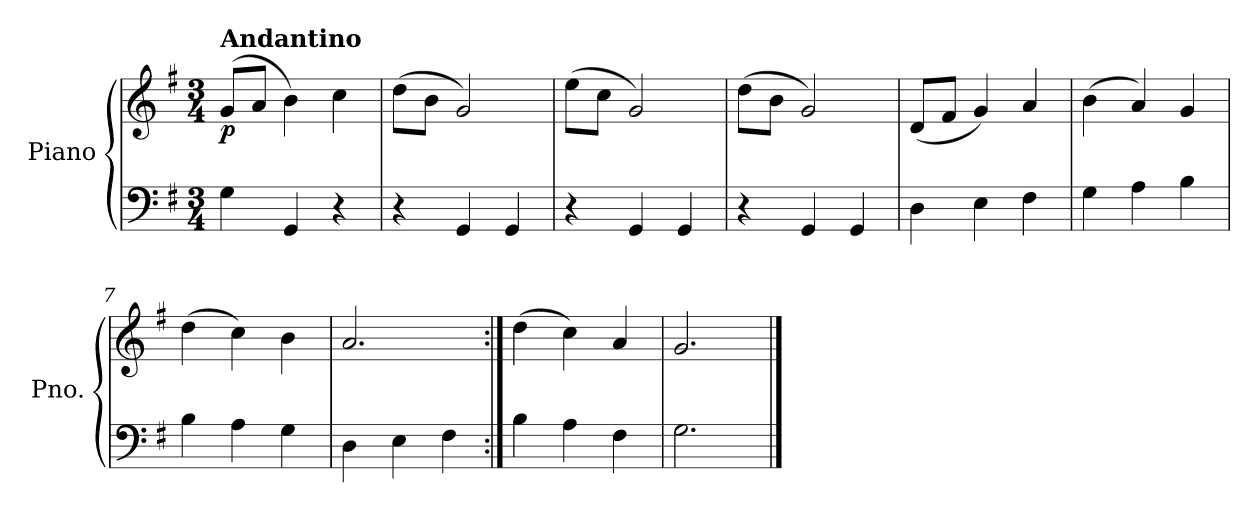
**kern	**kern	**dynam
*part1	*part1	*part1
*staff2	*staff1	*staff1/2
*I"Piano	*	*
*I'Pno.	*	*
*clefF4	*clefG2	*
*k[f#]	*k[f#]	*
*M3/4	*M3/4	*
*MM80	*MM80	*
=1	=1	=1
!	!LO:TX:a:B:t=Andantino	!
!	!	!LO:DY:b
4G\	(8g/L	p
.	8a/J	.
4GG/	4b\)	.
4r	4cc\	.
=2	=2	=2
4r	(8dd\L	.
.	8b\J	.
4GG/	2g/)	.
4GG/	.	.
=3	=3	=3
4r	(8ee\L	.
.	8cc\J	.
4GG/	2g/)	.
4GG/	.	.
=4	=4	=4
4r	(8dd\L	.
.	8b\J	.
4GG/	2g/)	.
4GG/	.	.
=5	=5	=5
4D\	(8d/L	.
.	8f#/J	.
4E\	4g/)	.
4F#\	4a/	.
!!LO:LB:g=z
=6	=6	=6
4G\	(4b\	.
4A\	4a/)	.
4B\	4g/	.
=7	=7	=7
4B\	(4dd\	.
4A\	4cc\)	.
4G\	4b\	.
=8	=8	=8
4D\	2.a/	.
4E\	.	.
4F#\	.	.
=9:|!	=9:|!	=9:|!
4B\	(4dd\	.
4A\	4cc\)	.
4F#\	4a/	.
=10	=10	=10
2.G\	2.g/	.
==	==	==
*-	*-	*-
